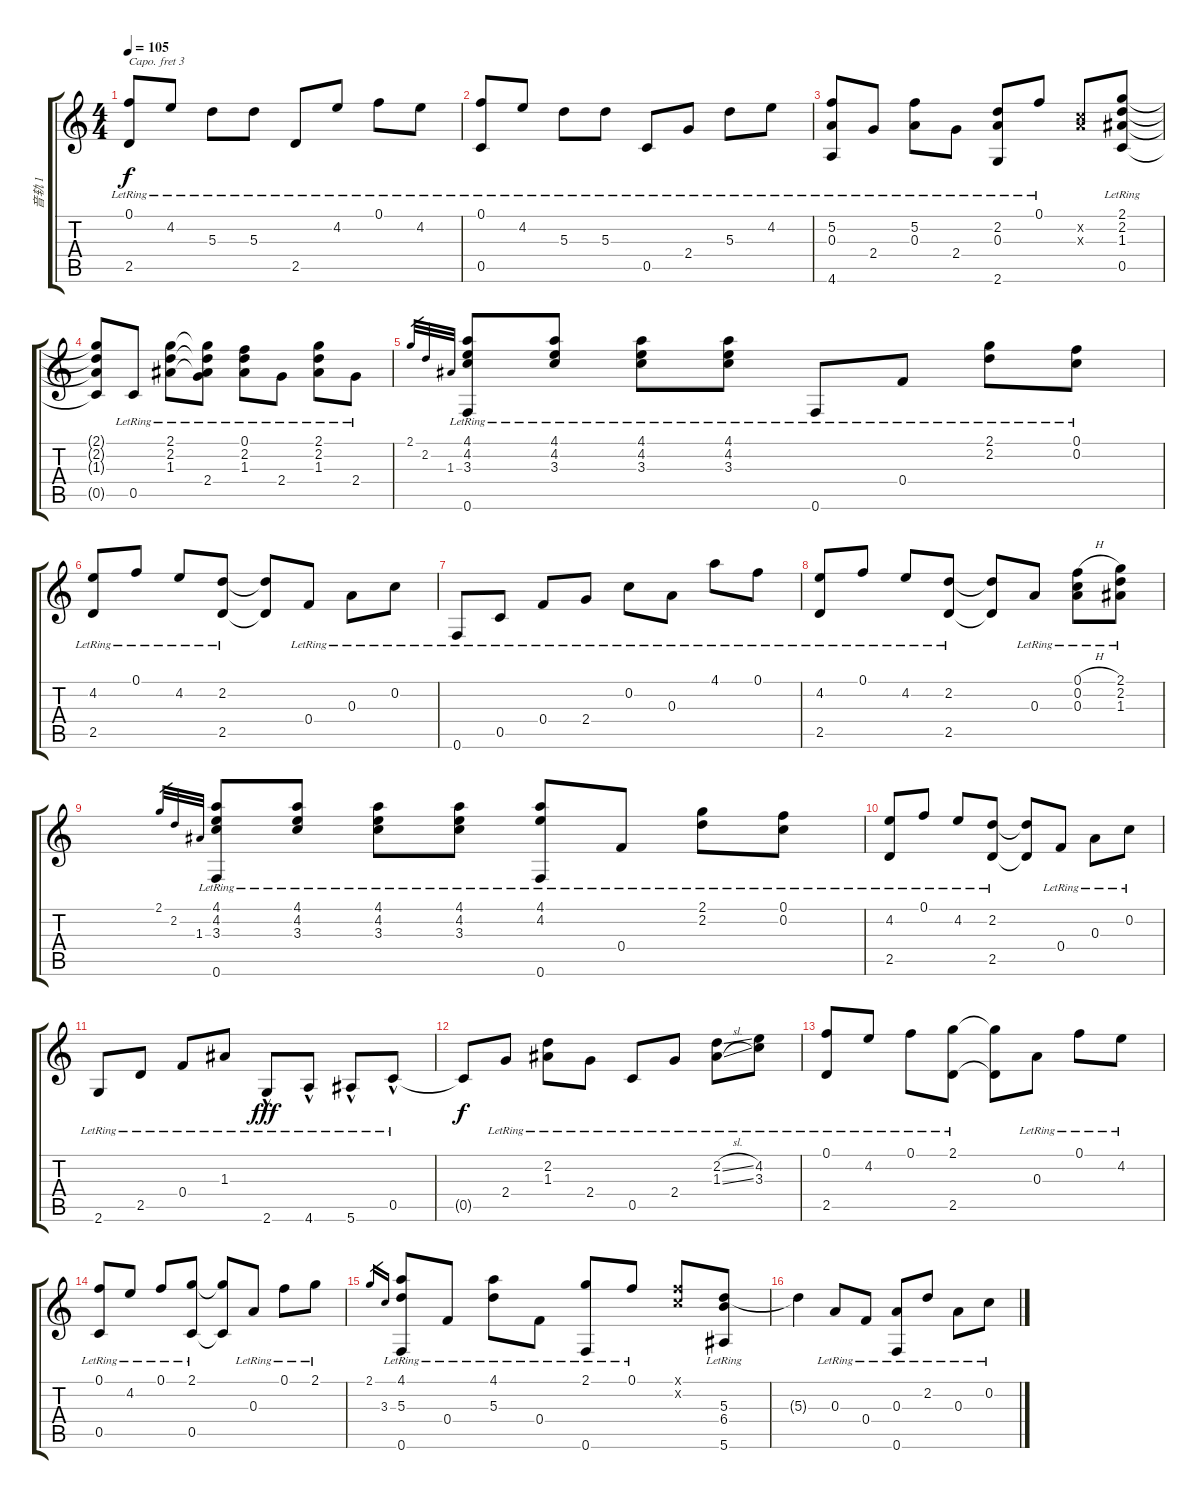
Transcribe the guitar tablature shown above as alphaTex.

\track ("音轨 1" "音轨 1") {instrument acousticguitarnylon}
\staff {score tabs}
\capo 3
\tuning (D4 A3 Gb3 D3 A2 D2) {hide}
\ts (4 4)
\tempo 105
\clef g2
\ks c
(0.1{lr} 2.5{lr}).8{dy f} 4.2{lr}.8 5.3{lr}.8 5.3{lr}.8 2.5{lr}.8 4.2{lr}.8 0.1{lr}.8 4.2{lr}.8 |
(0.1{lr} 0.5{lr}).8 4.2{lr}.8 5.3{lr}.8 5.3{lr}.8 0.5{lr}.8 2.4{lr}.8 5.3{lr}.8 4.2{lr}.8 |
(5.2{lr} 0.3{lr} 4.6{lr}).8 2.4{lr}.8 (5.2{lr} 0.3{lr}).8 2.4{lr}.8 (2.2{lr} 0.3{lr} 2.6{lr}).8 0.1{lr}.8 (0.2{x} 0.3{x}).8 (2.1{lr} 2.2{lr} 1.3{lr} 0.5{lr}).8 |
(2.1{t} 2.2{t} 1.3{t} 0.5{t}).8 0.5{lr}.8 (2.1{lr} 2.2{lr} 1.3{lr}).8 (2.1{t} 2.2{t} 1.3{t} 2.4{lr}).8 (0.1{lr} 2.2{lr} 1.3{lr}).8 2.4{lr}.8 (2.1{lr} 2.2{lr} 1.3{lr}).8 2.4{lr}.8 |
2.1.32{gr} 2.2.32{gr} 1.3.32{gr} (4.1{lr} 4.2{lr} 3.3{lr} 0.6{lr}).8 (4.1{lr} 4.2{lr} 3.3{lr}).8 (4.1{lr} 4.2{lr} 3.3{lr}).8 (4.1{lr} 4.2{lr} 3.3{lr}).8 0.6{lr}.8 0.4{lr}.8 (2.1{lr} 2.2{lr}).8 (0.1{lr} 0.2{lr}).8 |
(4.2{lr} 2.5{lr}).8 0.1{lr}.8 4.2{lr}.8 (2.2{lr} 2.5{lr}).8 (2.2{t} 2.5{t}).8 0.4{lr}.8 0.3{lr}.8 0.2{lr}.8 |
0.6{lr}.8 0.5{lr}.8 0.4{lr}.8 2.4{lr}.8 0.2{lr}.8 0.3{lr}.8 4.1{lr}.8 0.1{lr}.8 |
(4.2{lr} 2.5{lr}).8 0.1{lr}.8 4.2{lr}.8 (2.2{lr} 2.5{lr}).8 (2.2{t} 2.5{t}).8 0.3{lr}.8 (0.1{h lr} 0.2{lr} 0.3{lr}).8 (2.1{lr} 2.2{lr} 1.3{lr}).8 |
2.1.32{gr} 2.2.32{gr} 1.3.32{gr} (4.1{lr} 4.2{lr} 3.3{lr} 0.6{lr}).8 (4.1{lr} 4.2{lr} 3.3{lr}).8 (4.1{lr} 4.2{lr} 3.3{lr}).8 (4.1{lr} 4.2{lr} 3.3{lr}).8 (4.1{lr} 4.2{lr} 0.6{lr}).8 0.4{lr}.8 (2.1{lr} 2.2{lr}).8 (0.1{lr} 0.2{lr}).8 |
(4.2{lr} 2.5{lr}).8 0.1{lr}.8 4.2{lr}.8 (2.2{lr} 2.5{lr}).8 (2.2{t} 2.5{t}).8 0.4{lr}.8 0.3{lr}.8 0.2{lr}.8 |
2.6{lr}.8 2.5{lr}.8 0.4{lr}.8 1.3{lr}.8 2.6{hac lr}.8{dy fff} 4.6{hac lr}.8 5.6{hac lr}.8 0.5{hac lr}.8 |
0.5{t}.8{dy f} 2.4{lr}.8 (2.2{lr} 1.3{lr}).8 2.4{lr}.8 0.5{lr}.8 2.4{lr}.8 (2.2{sl lr} 1.3{sl lr}).8 (4.2{lr} 3.3{lr}).8 |
(0.1{lr} 2.5{lr}).8 4.2{lr}.8 0.1{lr}.8 (2.1{lr} 2.5{lr}).8 (2.1{t} 2.5{t}).8 0.3{lr}.8 0.1{lr}.8 4.2{lr}.8 |
(0.1{lr} 0.5{lr}).8 4.2{lr}.8 0.1{lr}.8 (2.1{lr} 0.5{lr}).8 (2.1{t} 0.5{t}).8 0.3{lr}.8 0.1{lr}.8 2.1{lr}.8 |
2.1.16{gr} 3.3.16{gr} (4.1{lr} 5.3{lr} 0.6{lr}).8 0.4{lr}.8 (4.1{lr} 5.3{lr}).8 0.4{lr}.8 (2.1{lr} 0.6{lr}).8 0.1{lr}.8 (0.1{x} 0.2{x}).8 (5.3{lr} 6.4{lr} 5.6{lr}).8 |
5.3{t}.4 0.3{lr}.8 0.4{lr}.8 (0.3{lr} 0.6{lr}).8 2.2{lr}.8 0.3{lr}.8 0.2{lr}.8
